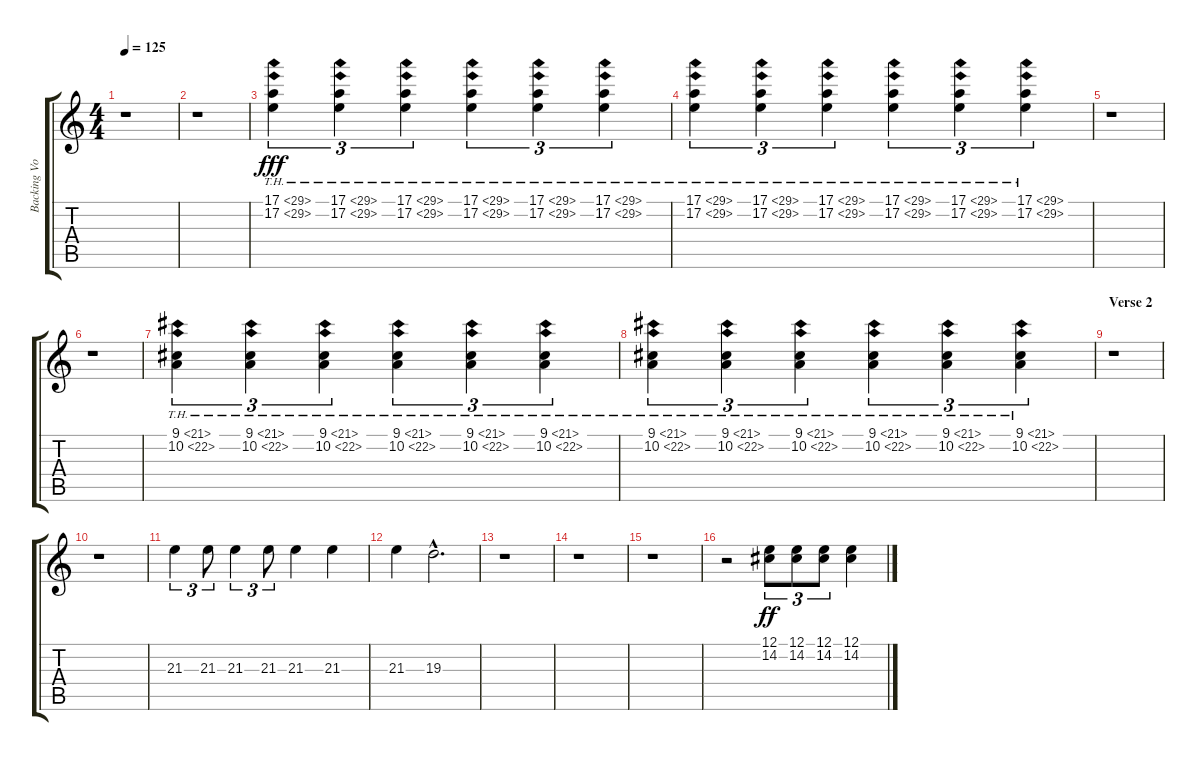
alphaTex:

\track ("Backing Vocals" "Backing Vo") {instrument altosax}
\staff {score tabs}
\tuning (E4 B3 G3 D3 A2 E2) {hide}
\ts (4 4)
\tempo 125
\clef g2
\ks c
r.1{dy f} |
r.1{volume 14 balance 16} |
(17.1{th 12} 17.2{th 12}).4{tu (3 2) dy fff volume 5 balance 0 instrument lead8bassandlead} (17.1{th 12} 17.2{th 12}).4{tu (3 2)} (17.1{th 12} 17.2{th 12}).4{tu (3 2)} (17.1{th 12} 17.2{th 12}).4{tu (3 2)} (17.1{th 12} 17.2{th 12}).4{tu (3 2)} (17.1{th 12} 17.2{th 12}).4{tu (3 2)} |
(17.1{th 12} 17.2{th 12}).4{tu (3 2)} (17.1{th 12} 17.2{th 12}).4{tu (3 2)} (17.1{th 12} 17.2{th 12}).4{tu (3 2)} (17.1{th 12} 17.2{th 12}).4{tu (3 2)} (17.1{th 12} 17.2{th 12}).4{tu (3 2)} (17.1{th 12} 17.2{th 12}).4{tu (3 2)} |
r.1 |
r.1 |
(9.1{th 12} 10.2{th 12}).4{tu (3 2) volume 5 balance 0 instrument lead8bassandlead} (9.1{th 12} 10.2{th 12}).4{tu (3 2)} (9.1{th 12} 10.2{th 12}).4{tu (3 2)} (9.1{th 12} 10.2{th 12}).4{tu (3 2)} (9.1{th 12} 10.2{th 12}).4{tu (3 2)} (9.1{th 12} 10.2{th 12}).4{tu (3 2)} |
(9.1{th 12} 10.2{th 12}).4{tu (3 2)} (9.1{th 12} 10.2{th 12}).4{tu (3 2)} (9.1{th 12} 10.2{th 12}).4{tu (3 2)} (9.1{th 12} 10.2{th 12}).4{tu (3 2)} (9.1{th 12} 10.2{th 12}).4{tu (3 2)} (9.1{th 12} 10.2{th 12}).4{tu (3 2)} |
\section ("" "Verse 2")
r.1 |
r.1 |
21.3.4{tu (3 2) volume 12 instrument altosax} 21.3.8{tu (3 2)} 21.3.4{tu (3 2)} 21.3.8{tu (3 2)} 21.3.4 21.3.4 |
21.3.4 19.3{hac}.2{d} |
r.1 |
r.1 |
r.1 |
r.2{volume 12 instrument altosax} (12.1 14.2).8{tu (3 2) dy ff} (12.1 14.2).8{tu (3 2)} (12.1 14.2).8{tu (3 2)} (12.1 14.2).4
